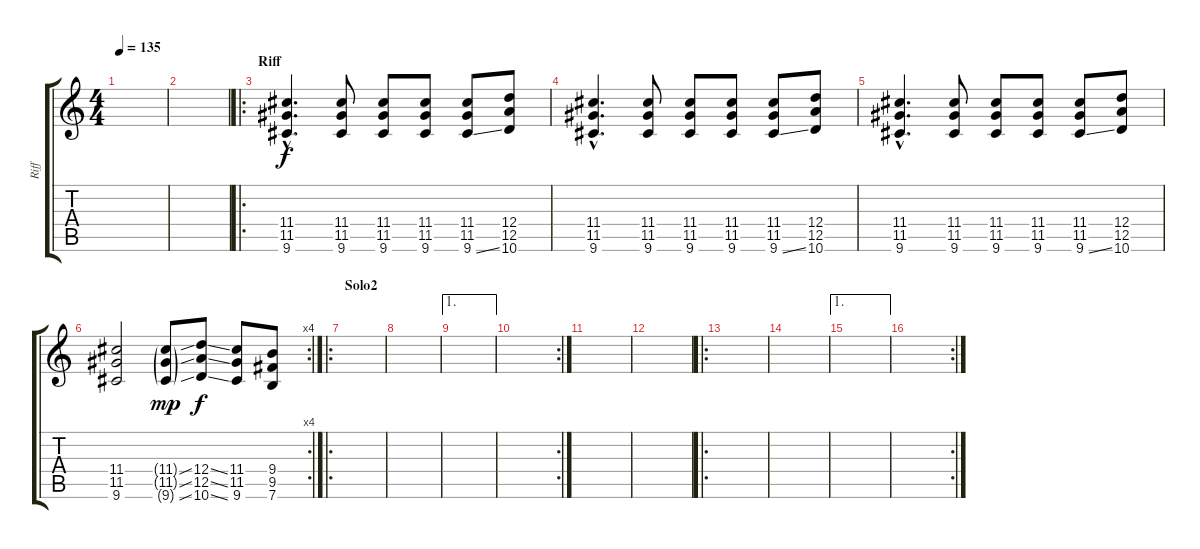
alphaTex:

\track ("Riff" "Riff") {instrument overdrivenguitar}
\staff {score tabs}
\tuning (E4 B3 G3 D3 A2 E2) {hide}
\ts (4 4)
\tempo 135
\clef g2
\ks c
|
|
\ro
\section ("" "Riff")
(11.4{hac} 11.5{hac} 9.6{hac}).4{d} (11.4 11.5 9.6).8 (11.4 11.5 9.6).8 (11.4 11.5 9.6).8 (11.4 11.5 9.6{ss}).8 (12.4 12.5 10.6).8 |
(11.4{hac} 11.5{hac} 9.6{hac}).4{d} (11.4 11.5 9.6).8 (11.4 11.5 9.6).8 (11.4 11.5 9.6).8 (11.4 11.5 9.6{ss}).8 (12.4 12.5 10.6).8 |
(11.4{hac} 11.5{hac} 9.6{hac}).4{d} (11.4 11.5 9.6).8 (11.4 11.5 9.6).8 (11.4 11.5 9.6).8 (11.4 11.5 9.6{ss}).8 (12.4 12.5 10.6).8 |
\rc 4
(11.4 11.5 9.6).2 (11.4{ss g} 11.5{ss g} 9.6{ss g}).8{dy mp} (12.4{ss} 12.5{ss} 10.6{ss}).8{dy f} (11.4 11.5 9.6).8 (9.4 9.5 7.6).8 |
\ro
\section ("" "Solo2")
|
|
\ae 1
|
\rc 2
|
|
|
\ro
|
|
\ae 1
|
\rc 2
